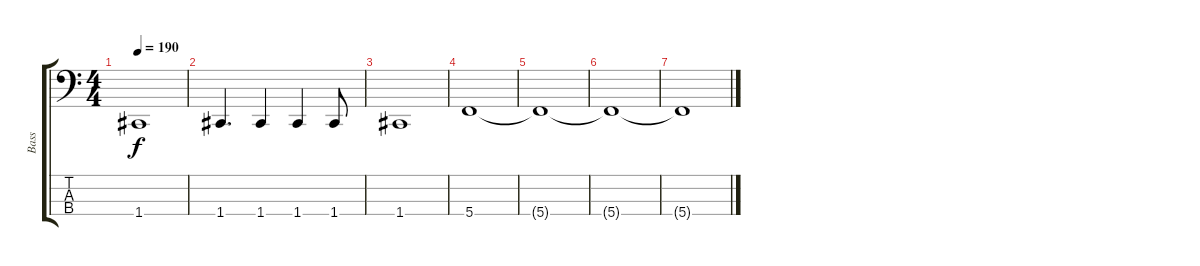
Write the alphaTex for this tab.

\track ("Bass" "Bass") {instrument electricbassfinger}
\staff {score tabs}
\tuning (F2 C2 G1 C1) {hide}
\ts (4 4)
\tempo 190
\clef f4
\ks c
1.4{t}.1{dy f} |
1.4.4{d} 1.4.4 1.4.4 1.4.8 |
1.4.1 |
5.4.1{volume 0} |
5.4{t}.1 |
5.4{t}.1 |
5.4{t}.1
